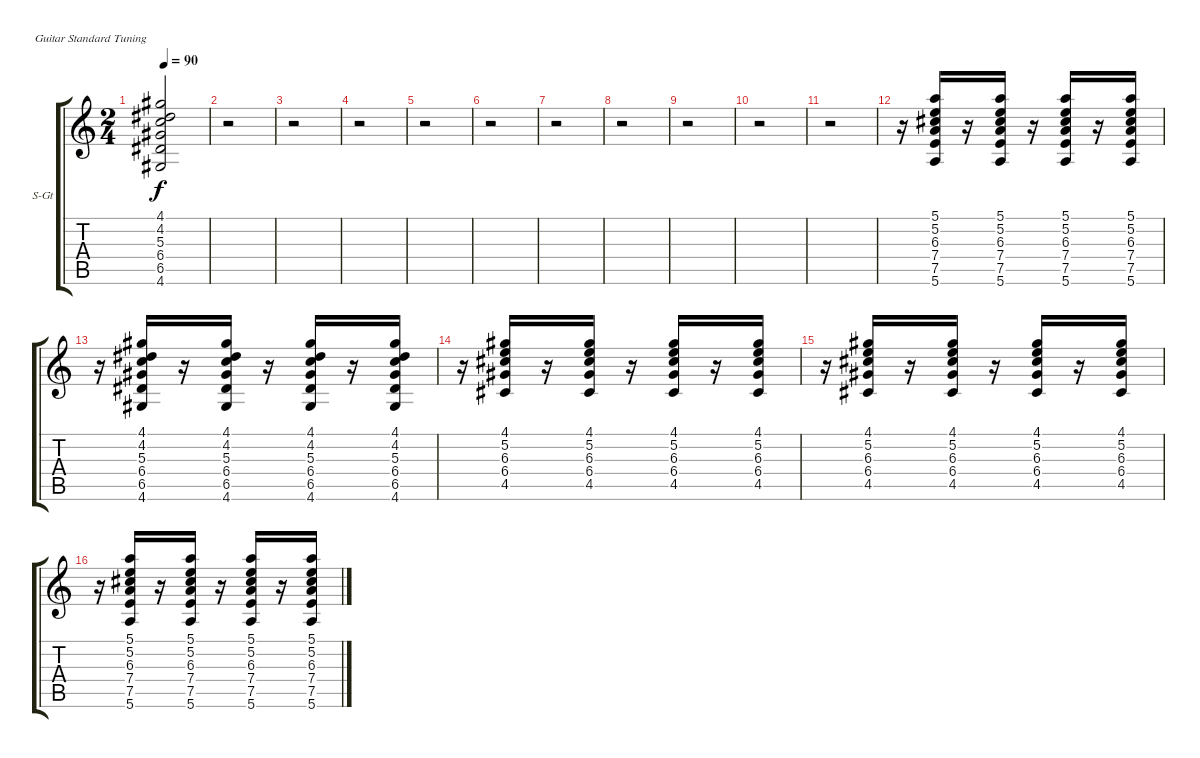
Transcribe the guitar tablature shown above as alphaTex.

\bracketExtendMode groupsimilarinstruments
\firstSystemTrackNameOrientation horizontal
\otherSystemsTrackNameOrientation horizontal
\track ("Ритм-гитара" "S-Gt") {instrument acousticguitarsteel}
\staff {score tabs}
\tuning (E4 B3 G3 D3 A2 E2)
\ts (2 4)
\tempo 90
\clef g2
\ks c
(4.1 4.2 5.3 6.4 6.5 4.6).2{dy f} |
r.2 |
r.2 |
r.2 |
r.2 |
r.2 |
r.2 |
r.2 |
r.2 |
r.2 |
r.2 |
r.16 (5.1 5.2 6.3 7.4 7.5 5.6).16 r.16 (5.1 5.2 6.3 7.4 7.5 5.6).16 r.16 (5.1 5.2 6.3 7.4 7.5 5.6).16 r.16 (5.1 5.2 6.3 7.4 7.5 5.6).16 |
r.16 (4.1 4.2 5.3 6.4 6.5 4.6).16 r.16 (4.1 4.2 5.3 6.4 6.5 4.6).16 r.16 (4.1 4.2 5.3 6.4 6.5 4.6).16 r.16 (4.1 4.2 5.3 6.4 6.5 4.6).16 |
r.16 (4.1 5.2 6.3 6.4 4.5).16 r.16 (4.1 5.2 6.3 6.4 4.5).16 r.16 (4.1 5.2 6.3 6.4 4.5).16 r.16 (4.1 5.2 6.3 6.4 4.5).16 |
r.16 (4.1 5.2 6.3 6.4 4.5).16 r.16 (4.1 5.2 6.3 6.4 4.5).16 r.16 (4.1 5.2 6.3 6.4 4.5).16 r.16 (4.1 5.2 6.3 6.4 4.5).16 |
r.16 (5.1 5.2 6.3 7.4 7.5 5.6).16 r.16 (5.1 5.2 6.3 7.4 7.5 5.6).16 r.16 (5.1 5.2 6.3 7.4 7.5 5.6).16 r.16 (5.1 5.2 6.3 7.4 7.5 5.6).16
